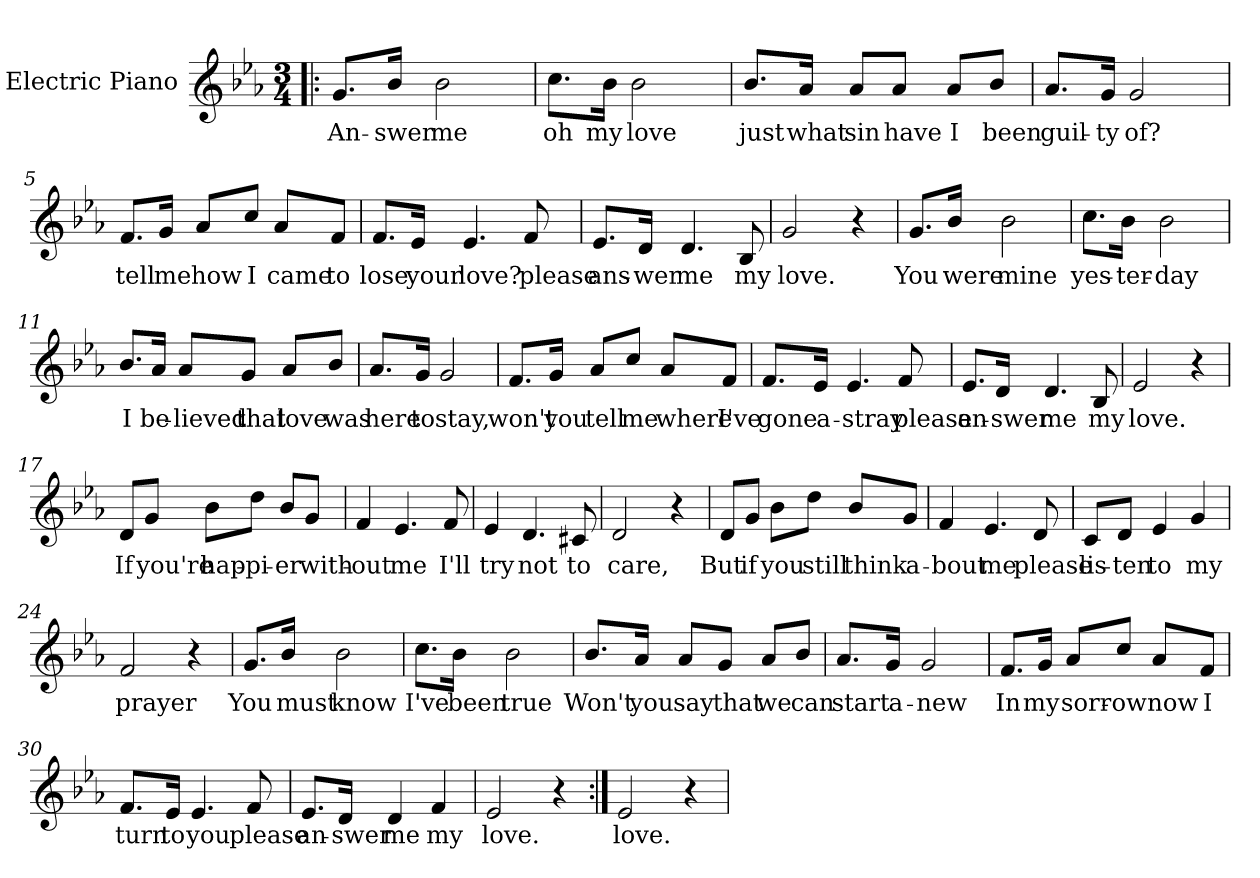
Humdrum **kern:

**kern	**text
*part1	*part1
*staff1	*staff1
*I"Electric Piano	*
*I'E.Pno	*
*clefG2	*
*k[b-e-a-]	*
*E-:	*
*M3/4	*
=1!|:	=1!|:
8.g/L	An-
16b-/J	-swer
2b-\	me
=2	=2
8.cc\L	oh
16b-\J	my
2b-\	love
=3	=3
8.b-/L	just
16a-/J	what
8a-/L	sin
8a-/J	have
8a-/L	I
8b-/J	been
=4	=4
8.a-/L	guil-
16g/J	-ty
2g/	of?
!!LO:LB:g=z
=5	=5
8.f/L	tell
16g/J	me
8a-/L	how
8cc/J	I
8a-/L	came
8f/J	to
=6	=6
8.f/L	lose
16e-/J	your
4.e-/	love?
8f/	please
=7	=7
8.e-/L	ans-
16d/J	-wer
4.d/	me
8B-/	my
=8	=8
2g/	love.
4r	.
!!LO:LB:g=z
=9	=9
8.g/L	You
16b-/J	were
2b-\	mine
=10	=10
8.cc\L	yes-
16b-\J	-ter-
2b-\	-day
=11	=11
8.b-/L	I
16a-/J	be-
8a-/L	-lieved
8g/J	that
8a-/L	love
8b-/J	was
=12	=12
8.a-/L	here
16g/J	to
2g/	stay,
!!LO:LB:g=z
=13	=13
8.f/L	won't
16g/J	you
8a-/L	tell
8cc/J	me
8a-/L	where
8f/J	I've
=14	=14
8.f/L	gone
16e-/J	a-
4.e-/	-stray
8f/	please
=15	=15
8.e-/L	an-
16d/J	-swer
4.d/	me
8B-/	my
=16	=16
2e-/	love.
4r	.
!!LO:LB:g=z
=17	=17
8d/L	If
8g/J	you're
8b-\L	hap-
8dd\J	-pi-
8b-/L	-er
8g/J	with-
=18	=18
4f/	-out
4.e-/	me
8f/	I'll
=19	=19
4e-/	try
4.d/	not
8c#X/	to
=20	=20
2d/	care,
4r	.
!!LO:LB:g=z
=21	=21
8d/L	But
8g/J	if
8b-\L	you
8dd\J	still
8b-/L	think
8g/J	a-
=22	=22
4f/	-bout
4.e-/	me
8d/	please
=23	=23
8c/L	lis-
8d/J	-ten
4e-/	to
4g/	my
=24	=24
2f/	prayer
4r	.
!!LO:LB:g=z
=25	=25
8.g/L	You
16b-/J	must
2b-\	know
=26	=26
8.cc\L	I've
16b-\J	been
2b-\	true
=27	=27
8.b-/L	Won't
16a-/J	you
8a-/L	say
8g/J	that
8a-/L	we
8b-/J	can
=28	=28
8.a-/L	start
16g/J	a-
2g/	-new
!!LO:LB:g=z
=29	=29
8.f/L	In
16g/J	my
8a-/L	sorr-
8cc/J	-ow
8a-/L	now
8f/J	I
=30	=30
8.f/L	turn
16e-/J	to
4.e-/	you
8f/	please
=31	=31
8.e-/L	an-
16d/J	swer
4d/	me
4f/	my
=32	=32
2e-/	love.
4r	.
=33:|!	=33:|!
2e-/	love.
4r	.
=	=
*-	*-
